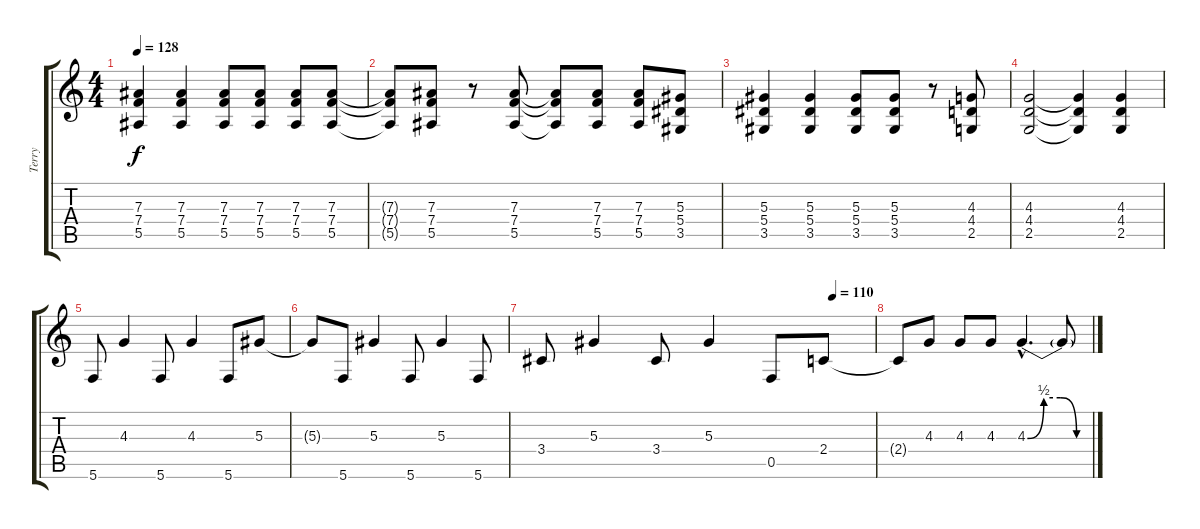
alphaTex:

\track ("Terry" "Terry") {instrument electricguitarjazz}
\staff {score tabs}
\tuning (C4 G3 Eb3 Bb2 F2 C2) {hide}
\ts (4 4)
\tempo 128
\clef g2
\ks c
(7.3 7.4 5.5).4{dy f} (7.3 7.4 5.5).4 (7.3 7.4 5.5).8 (7.3 7.4 5.5).8 (7.3 7.4 5.5).8 (7.3 7.4 5.5).8 |
(7.3{t} 7.4{t} 5.5{t}).8 (7.3 7.4 5.5).8 r.8 (7.3 7.4 5.5).8 (7.3{t} 7.4{t} 5.5{t}).8 (7.3 7.4 5.5).8 (7.3 7.4 5.5).8 (5.3 5.4 3.5).8 |
(5.3 5.4 3.5).4 (5.3 5.4 3.5).4 (5.3 5.4 3.5).8 (5.3 5.4 3.5).8 r.8 (4.3 4.4 2.5).8 |
(4.3 4.4 2.5).2 (4.3{t} 4.4{t} 2.5{t}).4 (4.3 4.4 2.5).4 |
5.6.8{volume 13 instrument electricguitarjazz} 4.3.4 5.6.8 4.3.4 5.6.8 5.3.8 |
5.3{t}.8 5.6.8 5.3.4 5.6.8 5.3.4 5.6.8 |
\tempo (110 0.875)
3.4.8 5.3.4 3.4.8 5.3.4 0.5.8 2.4.8 |
2.4{t}.8 4.3.8 4.3.8 4.3.8 4.3{be (custom 0 0 15 2 30 2 45 0 60 0) hac}.4{d} 4.3{t}.8
